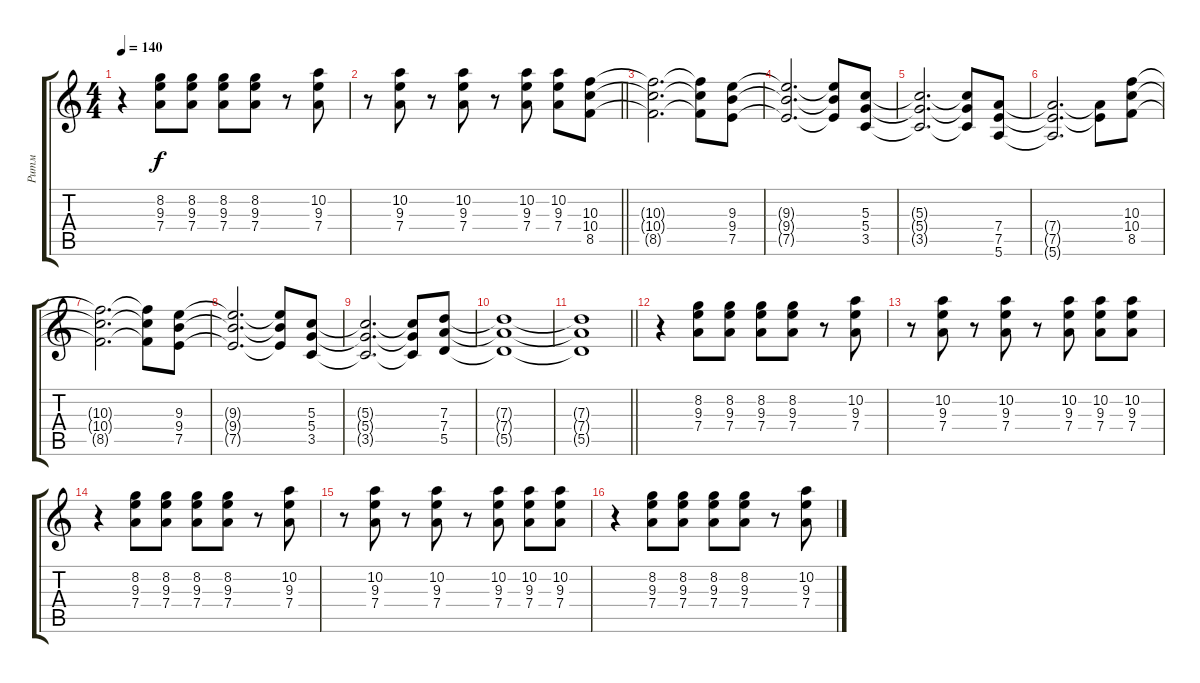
\track ("Ритм" "Ритм") {instrument distortionguitar}
\staff {score tabs}
\tuning (E4 B3 G3 D3 A2 E2) {hide}
\ts (4 4)
\tempo 140
\clef g2
\ks c
r.4{dy f} (8.2 9.3 7.4).8 (8.2 9.3 7.4).8 (8.2 9.3 7.4).8 (8.2 9.3 7.4).8 r.8 (10.2 9.3 7.4).8 |
\barLineRight lightlight
r.8 (10.2 9.3 7.4).8 r.8 (10.2 9.3 7.4).8 r.8 (10.2 9.3 7.4).8 (10.2 9.3 7.4).8 (10.3 10.4 8.5).8 |
(10.3{t} 10.4{t} 8.5{t}).2{d} (10.3{t} 10.4{t} 8.5{t}).8 (9.3 9.4 7.5).8 |
(9.3{t} 9.4{t} 7.5{t}).2{d} (9.3{t} 9.4{t} 7.5{t}).8 (5.3 5.4 3.5).8 |
(5.3{t} 5.4{t} 3.5{t}).2{d} (5.3{t} 5.4{t} 3.5{t}).8 (7.4 7.5 5.6).8 |
(7.4{t} 7.5{t} 5.6{t}).2{d} (7.4{t} 7.5{t}).8 (10.3 10.4 8.5).8 |
(10.3{t} 10.4{t} 8.5{t}).2{d} (10.3{t} 10.4{t} 8.5{t}).8 (9.3 9.4 7.5).8 |
(9.3{t} 9.4{t} 7.5{t}).2{d} (9.3{t} 9.4{t} 7.5{t}).8 (5.3 5.4 3.5).8 |
(5.3{t} 5.4{t} 3.5{t}).2{d} (5.3{t} 5.4{t} 3.5{t}).8 (7.3 7.4 5.5).8 |
(7.3{t} 7.4{t} 5.5{t}).1 |
\barLineRight lightlight
(7.3{t} 7.4{t} 5.5{t}).1 |
r.4 (8.2 9.3 7.4).8 (8.2 9.3 7.4).8 (8.2 9.3 7.4).8 (8.2 9.3 7.4).8 r.8 (10.2 9.3 7.4).8 |
r.8 (10.2 9.3 7.4).8 r.8 (10.2 9.3 7.4).8 r.8 (10.2 9.3 7.4).8 (10.2 9.3 7.4).8 (10.2 9.3 7.4).8 |
r.4 (8.2 9.3 7.4).8 (8.2 9.3 7.4).8 (8.2 9.3 7.4).8 (8.2 9.3 7.4).8 r.8 (10.2 9.3 7.4).8 |
r.8 (10.2 9.3 7.4).8 r.8 (10.2 9.3 7.4).8 r.8 (10.2 9.3 7.4).8 (10.2 9.3 7.4).8 (10.2 9.3 7.4).8 |
r.4 (8.2 9.3 7.4).8 (8.2 9.3 7.4).8 (8.2 9.3 7.4).8 (8.2 9.3 7.4).8 r.8 (10.2 9.3 7.4).8
